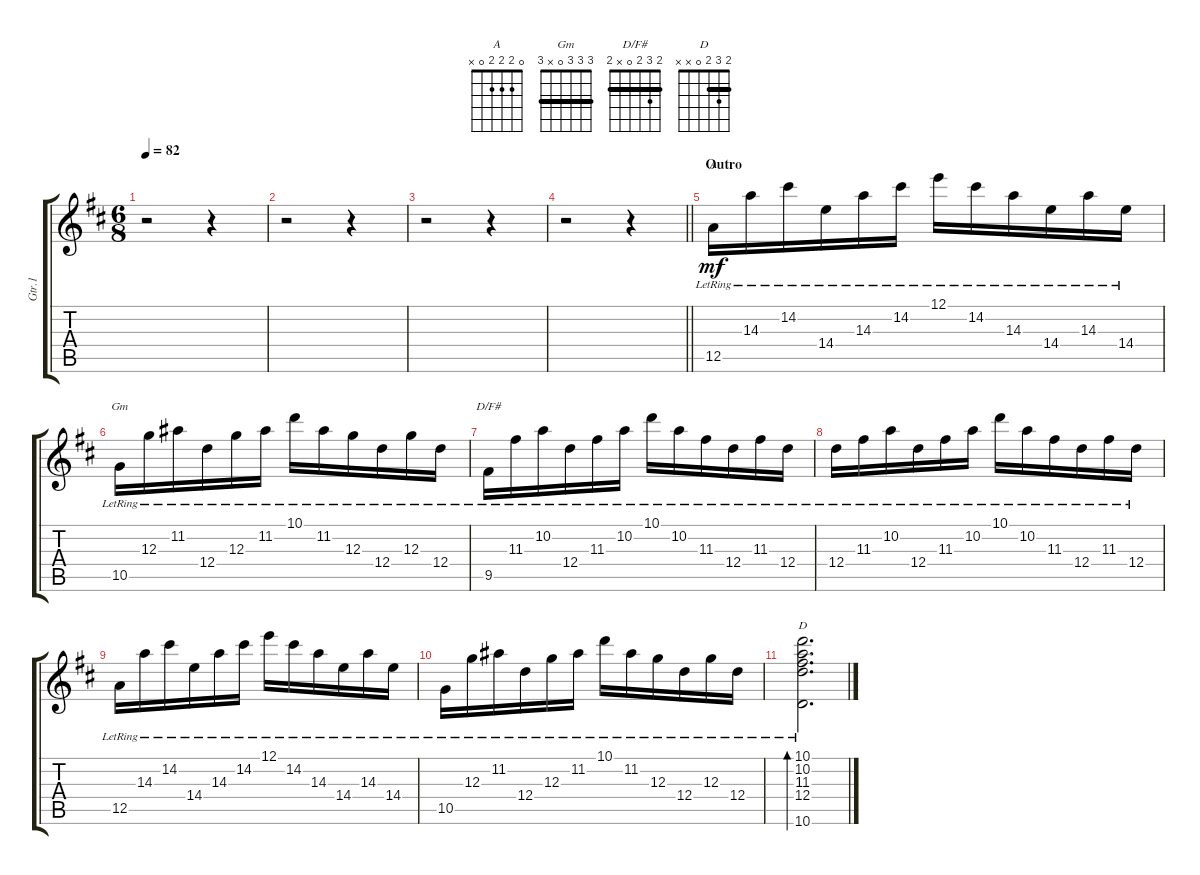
\track ("Gtr.1" "Gtr.1") {instrument distortionguitar}
\staff {score tabs}
\tuning (E4 B3 G3 D3 A2 E2) {hide}
\chord ("A" 0 2 2 2 0 x)
\chord ("Gm" 3 3 3 0 x 3) {barre 3}
\chord ("D/F#" 2 3 2 0 x 2) {barre 2}
\chord ("D" 2 3 2 0 x x) {barre 2}
\ts (6 8)
\tempo 82
\clef g2
\ks d
r.2{dy f} r.4 |
r.2 r.4 |
r.2 r.4 |
\barLineRight lightlight
r.2 r.4 |
\section ("" "Outro")
12.5{lr}.16{ch "A" dy mf instrument electricpiano1} 14.3{lr}.16 14.2{lr}.16 14.4{lr}.16 14.3{lr}.16 14.2{lr}.16 12.1{lr}.16 14.2{lr}.16 14.3{lr}.16 14.4{lr}.16 14.3{lr}.16 14.4{lr}.16 |
10.5{lr}.16{ch "Gm"} 12.3{lr}.16 11.2{lr}.16 12.4{lr}.16 12.3{lr}.16 11.2{lr}.16 10.1{lr}.16 11.2{lr}.16 12.3{lr}.16 12.4{lr}.16 12.3{lr}.16 12.4{lr}.16 |
9.5{lr}.16{ch "D/F#"} 11.3{lr}.16 10.2{lr}.16 12.4{lr}.16 11.3{lr}.16 10.2{lr}.16 10.1{lr}.16 10.2{lr}.16 11.3{lr}.16 12.4{lr}.16 11.3{lr}.16 12.4{lr}.16 |
12.4{lr}.16 11.3{lr}.16 10.2{lr}.16 12.4{lr}.16 11.3{lr}.16 10.2{lr}.16 10.1{lr}.16 10.2{lr}.16 11.3{lr}.16 12.4{lr}.16 11.3{lr}.16 12.4{lr}.16 |
12.5{lr}.16 14.3{lr}.16 14.2{lr}.16 14.4{lr}.16 14.3{lr}.16 14.2{lr}.16 12.1{lr}.16 14.2{lr}.16 14.3{lr}.16 14.4{lr}.16 14.3{lr}.16 14.4{lr}.16 |
10.5{lr}.16 12.3{lr}.16 11.2{lr}.16 12.4{lr}.16 12.3{lr}.16 11.2{lr}.16 10.1{lr}.16 11.2{lr}.16 12.3{lr}.16 12.4{lr}.16 12.3{lr}.16 12.4{lr}.16 |
(10.1{lr} 10.2{lr} 11.3{lr} 12.4{lr} 10.6{lr}).2{d bd 480 ch "D"}
